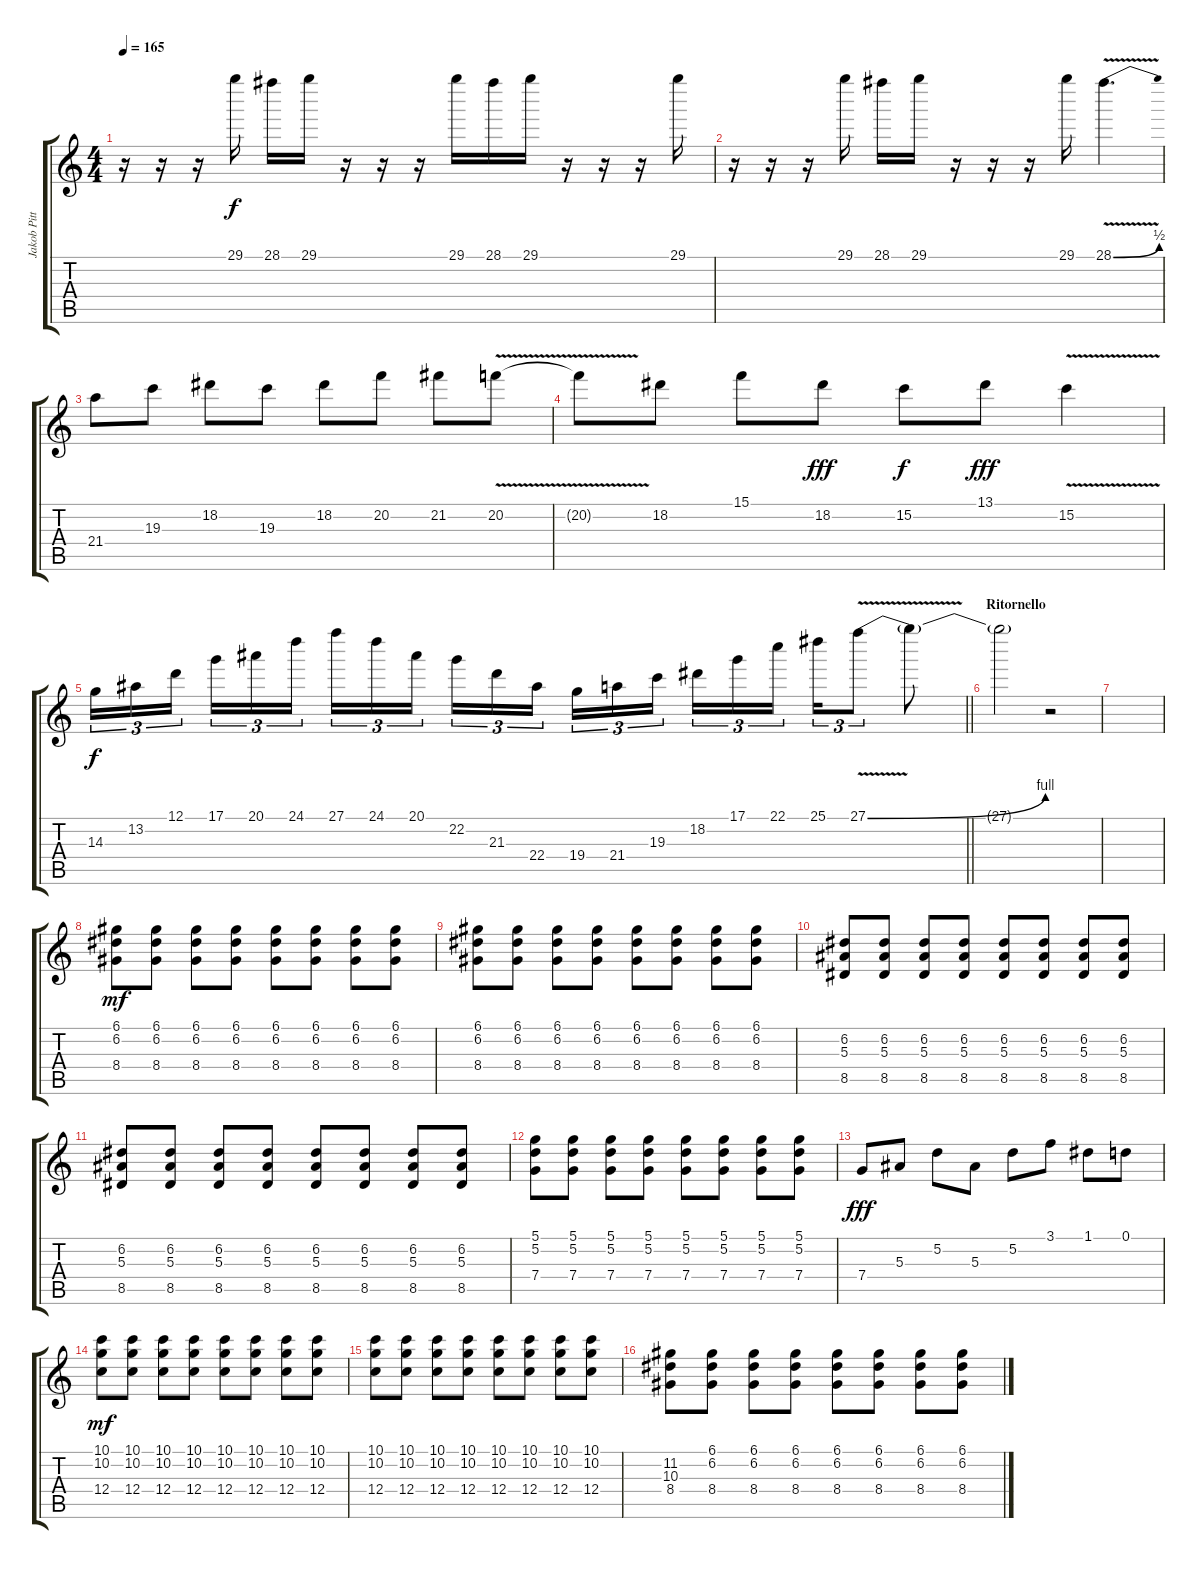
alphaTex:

\track ("Jakob Pitts (Jake)" "Jakob Pitt") {instrument overdrivenguitar}
\staff {score tabs}
\tuning (D4 A3 F3 C3 G2 C2) {hide}
\ts (4 4)
\tempo 165
\clef g2
\ks c
r.16{dy f} r.16 r.16 29.1.16 28.1.16 29.1.16 r.16 r.16 r.16 29.1.16 28.1.16 29.1.16 r.16 r.16 r.16 29.1.16 |
r.16 r.16 r.16 29.1.16 28.1.16 29.1.16 r.16 r.16 r.16 29.1.16 28.1{be (bend 0 0 60 2) v}.4{d} |
21.4.8 19.3.8 18.2.8 19.3.8 18.2.8 20.2.8 21.2.8 20.2{v}.8 |
20.2{v t}.8 18.2.8 15.1.8 18.2.8{dy fff} 15.2.8{dy f} 13.1.8{dy fff} 15.2{v}.4 |
\barLineRight lightlight
14.3.16{tu (3 2) dy f} 13.2.16{tu (3 2)} 12.1.16{tu (3 2) beam splitsecondary} 17.1.16{tu (3 2)} 20.1.16{tu (3 2)} 24.1.16{tu (3 2)} 27.1.16{tu (3 2)} 24.1.16{tu (3 2)} 20.1.16{tu (3 2) beam splitsecondary} 22.2.16{tu (3 2)} 21.3.16{tu (3 2)} 22.4.16{tu (3 2)} 19.4.16{tu (3 2)} 21.4.16{tu (3 2)} 19.3.16{tu (3 2) beam splitsecondary} 18.2.16{tu (3 2)} 17.1.16{tu (3 2)} 22.1.16{tu (3 2)} 25.1.16{tu (3 2)} 27.1{be (bend 0 0 60 4) v}.8{tu (3 2)} 27.1{t}.8 |
\section ("" "Ritornello")
27.1{t}.2 r.2 |
|
(6.1 6.2 8.4).8{dy mf} (6.1 6.2 8.4).8 (6.1 6.2 8.4).8 (6.1 6.2 8.4).8 (6.1 6.2 8.4).8 (6.1 6.2 8.4).8 (6.1 6.2 8.4).8 (6.1 6.2 8.4).8 |
(6.1 6.2 8.4).8 (6.1 6.2 8.4).8 (6.1 6.2 8.4).8 (6.1 6.2 8.4).8 (6.1 6.2 8.4).8 (6.1 6.2 8.4).8 (6.1 6.2 8.4).8 (6.1 6.2 8.4).8 |
(6.2 5.3 8.5).8 (6.2 5.3 8.5).8 (6.2 5.3 8.5).8 (6.2 5.3 8.5).8 (6.2 5.3 8.5).8 (6.2 5.3 8.5).8 (6.2 5.3 8.5).8 (6.2 5.3 8.5).8 |
(6.2 5.3 8.5).8 (6.2 5.3 8.5).8 (6.2 5.3 8.5).8 (6.2 5.3 8.5).8 (6.2 5.3 8.5).8 (6.2 5.3 8.5).8 (6.2 5.3 8.5).8 (6.2 5.3 8.5).8 |
(5.1 5.2 7.4).8 (5.1 5.2 7.4).8 (5.1 5.2 7.4).8 (5.1 5.2 7.4).8 (5.1 5.2 7.4).8 (5.1 5.2 7.4).8 (5.1 5.2 7.4).8 (5.1 5.2 7.4).8 |
7.4.8{dy fff} 5.3.8 5.2.8 5.3.8 5.2.8 3.1.8 1.1.8 0.1.8 |
(10.1 10.2 12.4).8{dy mf} (10.1 10.2 12.4).8 (10.1 10.2 12.4).8 (10.1 10.2 12.4).8 (10.1 10.2 12.4).8 (10.1 10.2 12.4).8 (10.1 10.2 12.4).8 (10.1 10.2 12.4).8 |
(10.1 10.2 12.4).8 (10.1 10.2 12.4).8 (10.1 10.2 12.4).8 (10.1 10.2 12.4).8 (10.1 10.2 12.4).8 (10.1 10.2 12.4).8 (10.1 10.2 12.4).8 (10.1 10.2 12.4).8 |
(11.2 10.3 8.4).8 (6.1 6.2 8.4).8 (6.1 6.2 8.4).8 (6.1 6.2 8.4).8 (6.1 6.2 8.4).8 (6.1 6.2 8.4).8 (6.1 6.2 8.4).8 (6.1 6.2 8.4).8
